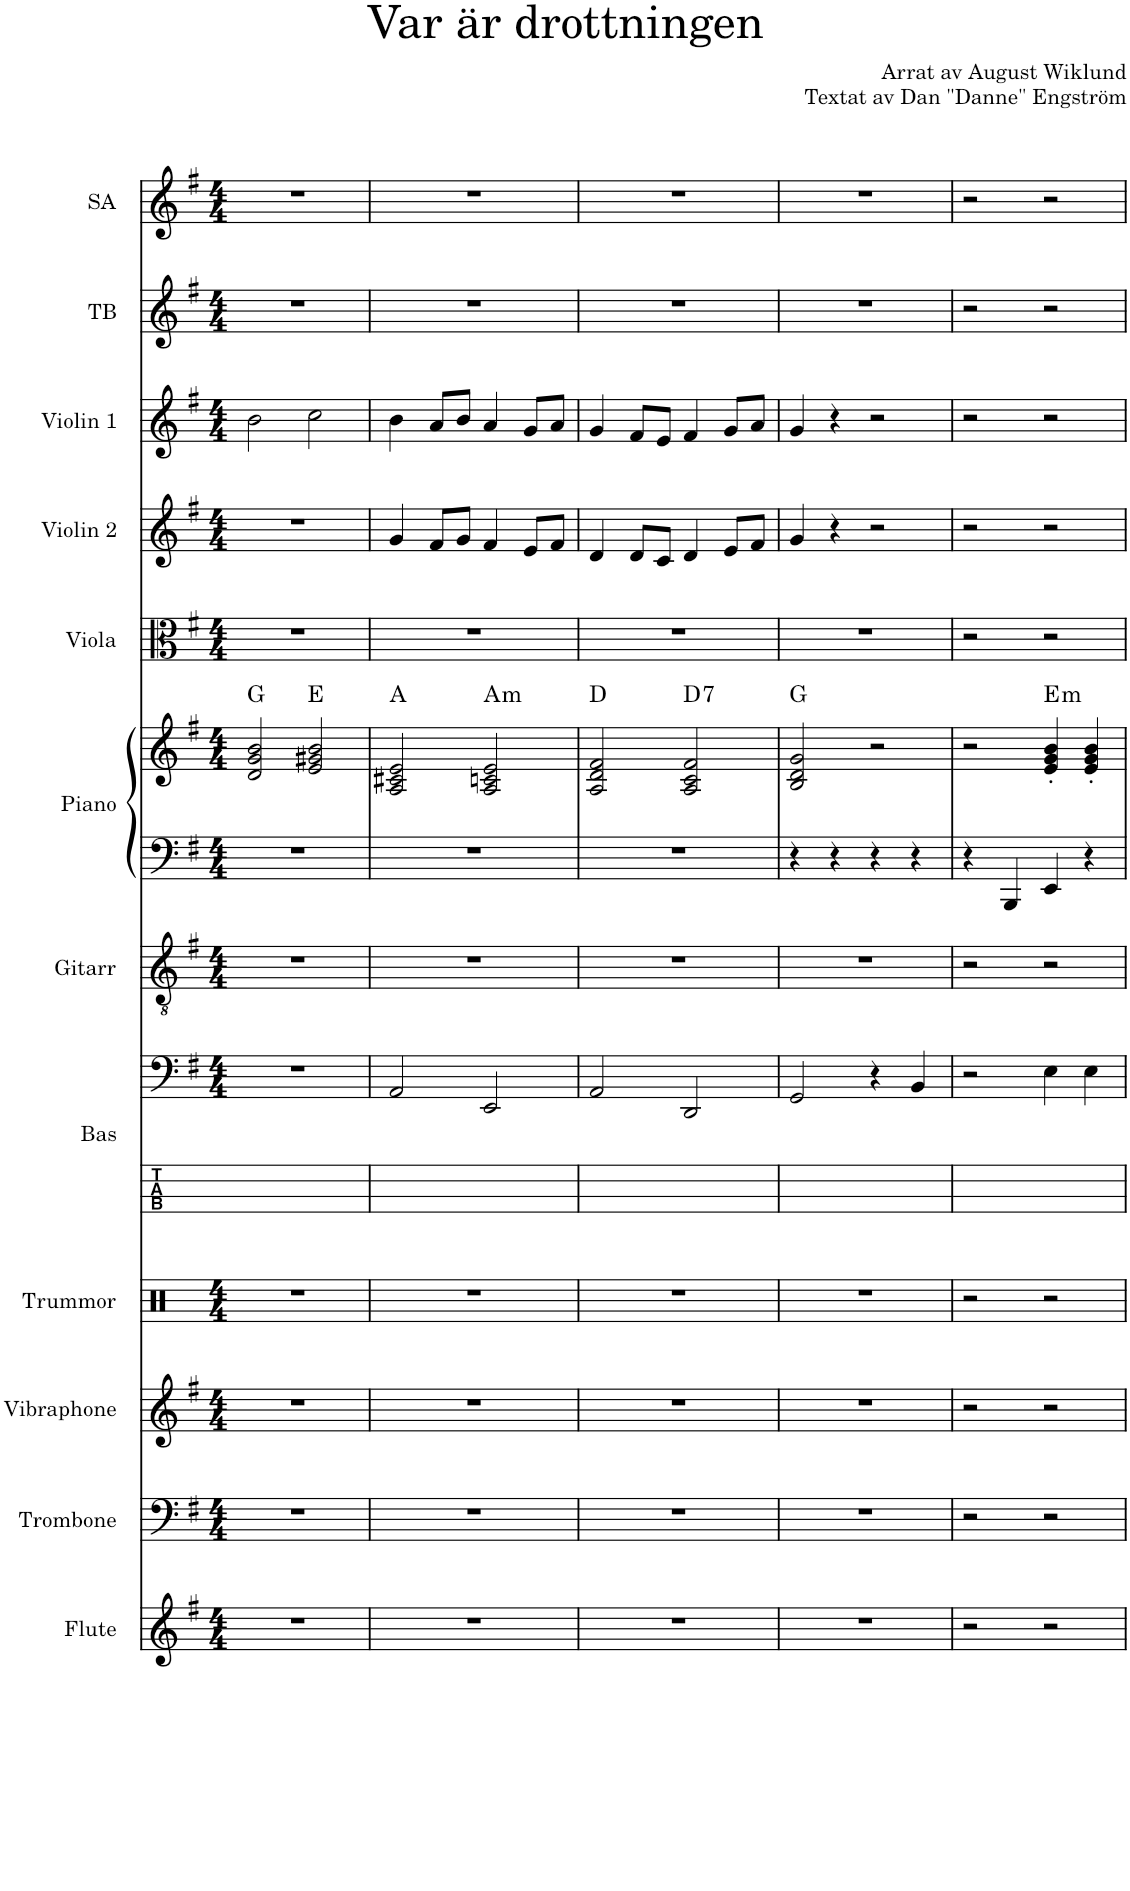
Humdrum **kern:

**kern	**kern	**kern	**kern	**kern	**kern	**kern	**kern	**kern	**harte	**kern	**kern	**kern	**kern	**kern
*part12	*part11	*part10	*part9	*part8	*part8	*part7	*part6	*part6	*part6	*part5	*part4	*part3	*part2	*part1
*staff14	*staff13	*staff12	*staff11	*staff10	*staff9	*staff8	*staff7	*staff6	*	*staff5	*staff4	*staff3	*staff2	*staff1
*I"Flute	*I"Trombone	*I"Vibraphone	*I"Trummor	*I"Bas	*	*I"Gitarr	*I"Piano	*	*	*I"Viola	*I"Violin 2	*I"Violin 1	*I"TB	*I"SA
*I'Fl.	*I'Tbn.	*I'Vib.	*I'Tr.	*I'Bas	*	*I'Gtr.	*I'Pno.	*	*	*I'Vla.	*I'V2	*I'V1	*I'TB	*I'SA
*	*	*	*	*stria4	*	*	*	*	*	*	*	*	*	*
*clefG2	*clefF4	*clefG2	*clefX	*	*clefF4	*clefGv2	*clefF4	*clefG2	*	*clefC3	*clefG2	*clefG2	*clefG2	*clefG2
*	*	*	*	*Trd7c12	*Trd7c12	*	*	*	*	*	*	*	*	*
*k[f#]	*k[f#]	*k[f#]	*k[]	*k[f#]	*k[f#]	*k[f#]	*k[f#]	*k[f#]	*	*k[f#]	*k[f#]	*k[f#]	*k[f#]	*k[f#]
*M4/4	*M4/4	*M4/4	*M4/4	*M4/4	*M4/4	*M4/4	*M4/4	*M4/4	*	*M4/4	*M4/4	*M4/4	*M4/4	*M4/4
=1	=1	=1	=1	=1	=1	=1	=1	=1	=1	=1	=1	=1	=1	=1
1r	1r	1r	1r	1r	1r	1r	1r	2d/ 2g/ 2b/	G:maj	1r	1r	2b\	1r	1r
.	.	.	.	.	.	.	.	2e/ 2g#X/ 2b/	E:maj	.	.	2cc\	.	.
=2	=2	=2	=2	=2	=2	=2	=2	=2	=2	=2	=2	=2	=2	=2
1r	1r	1r	1r	1r	2AA/	1r	1r	2A/ 2c#X/ 2e/	A:maj	1r	4g/	4b\	1r	1r
.	.	.	.	.	.	.	.	.	.	.	8f#/L	8a/L	.	.
.	.	.	.	.	.	.	.	.	.	.	8g/J	8b/J	.	.
!	!	!	!	!	!	!	!	!	!LO:H:kt=m	!	!	!	!	!
.	.	.	.	.	2EE/	.	.	2A/ 2cn/ 2e/	A:min	.	4f#/	4a/	.	.
.	.	.	.	.	.	.	.	.	.	.	8e/L	8g/L	.	.
.	.	.	.	.	.	.	.	.	.	.	8f#/J	8a/J	.	.
=3	=3	=3	=3	=3	=3	=3	=3	=3	=3	=3	=3	=3	=3	=3
1r	1r	1r	1r	1r	2AA/	1r	1r	2A/ 2d/ 2f#/	D:maj	1r	4d/	4g/	1r	1r
.	.	.	.	.	.	.	.	.	.	.	8d/L	8f#/L	.	.
.	.	.	.	.	.	.	.	.	.	.	8c/J	8e/J	.	.
!	!	!	!	!	!	!	!	!	!LO:H:kt=7	!	!	!	!	!
.	.	.	.	.	2DD/	.	.	2A/ 2c/ 2f#/	D:7	.	4d/	4f#/	.	.
.	.	.	.	.	.	.	.	.	.	.	8e/L	8g/L	.	.
.	.	.	.	.	.	.	.	.	.	.	8f#/J	8a/J	.	.
=4	=4	=4	=4	=4	=4	=4	=4	=4	=4	=4	=4	=4	=4	=4
1r	1r	1r	1r	1r	2GG/	1r	4r	2B/ 2d/ 2g/	G:maj	1r	4g/	4g/	1r	1r
.	.	.	.	.	.	.	4r	.	.	.	4r	4r	.	.
.	.	.	.	.	4r	.	4r	2r	.	.	2r	2r	.	.
.	.	.	.	.	4BB/	.	4r	.	.	.	.	.	.	.
=5	=5	=5	=5	=5	=5	=5	=5	=5	=5	=5	=5	=5	=5	=5
2r	2r	2r	2r	2r	2r	2r	4r	2r	.	2r	2r	2r	2r	2r
.	.	.	.	.	.	.	4BBB/	.	.	.	.	.	.	.
!	!	!	!	!	!	!	!	!	!LO:H:kt=m	!	!	!	!	!
2r	2r	2r	2r	2r	4E\	2r	4EE/	4e/' 4g/' 4b/'	E:min	2r	2r	2r	2r	2r
.	.	.	.	.	4E\	.	4r	4e/' 4g/' 4b/'	.	.	.	.	.	.
=	=	=	=	=	=	=	=	=	=	=	=	=	=	=
*-	*-	*-	*-	*-	*-	*-	*-	*-	*-	*-	*-	*-	*-	*-
